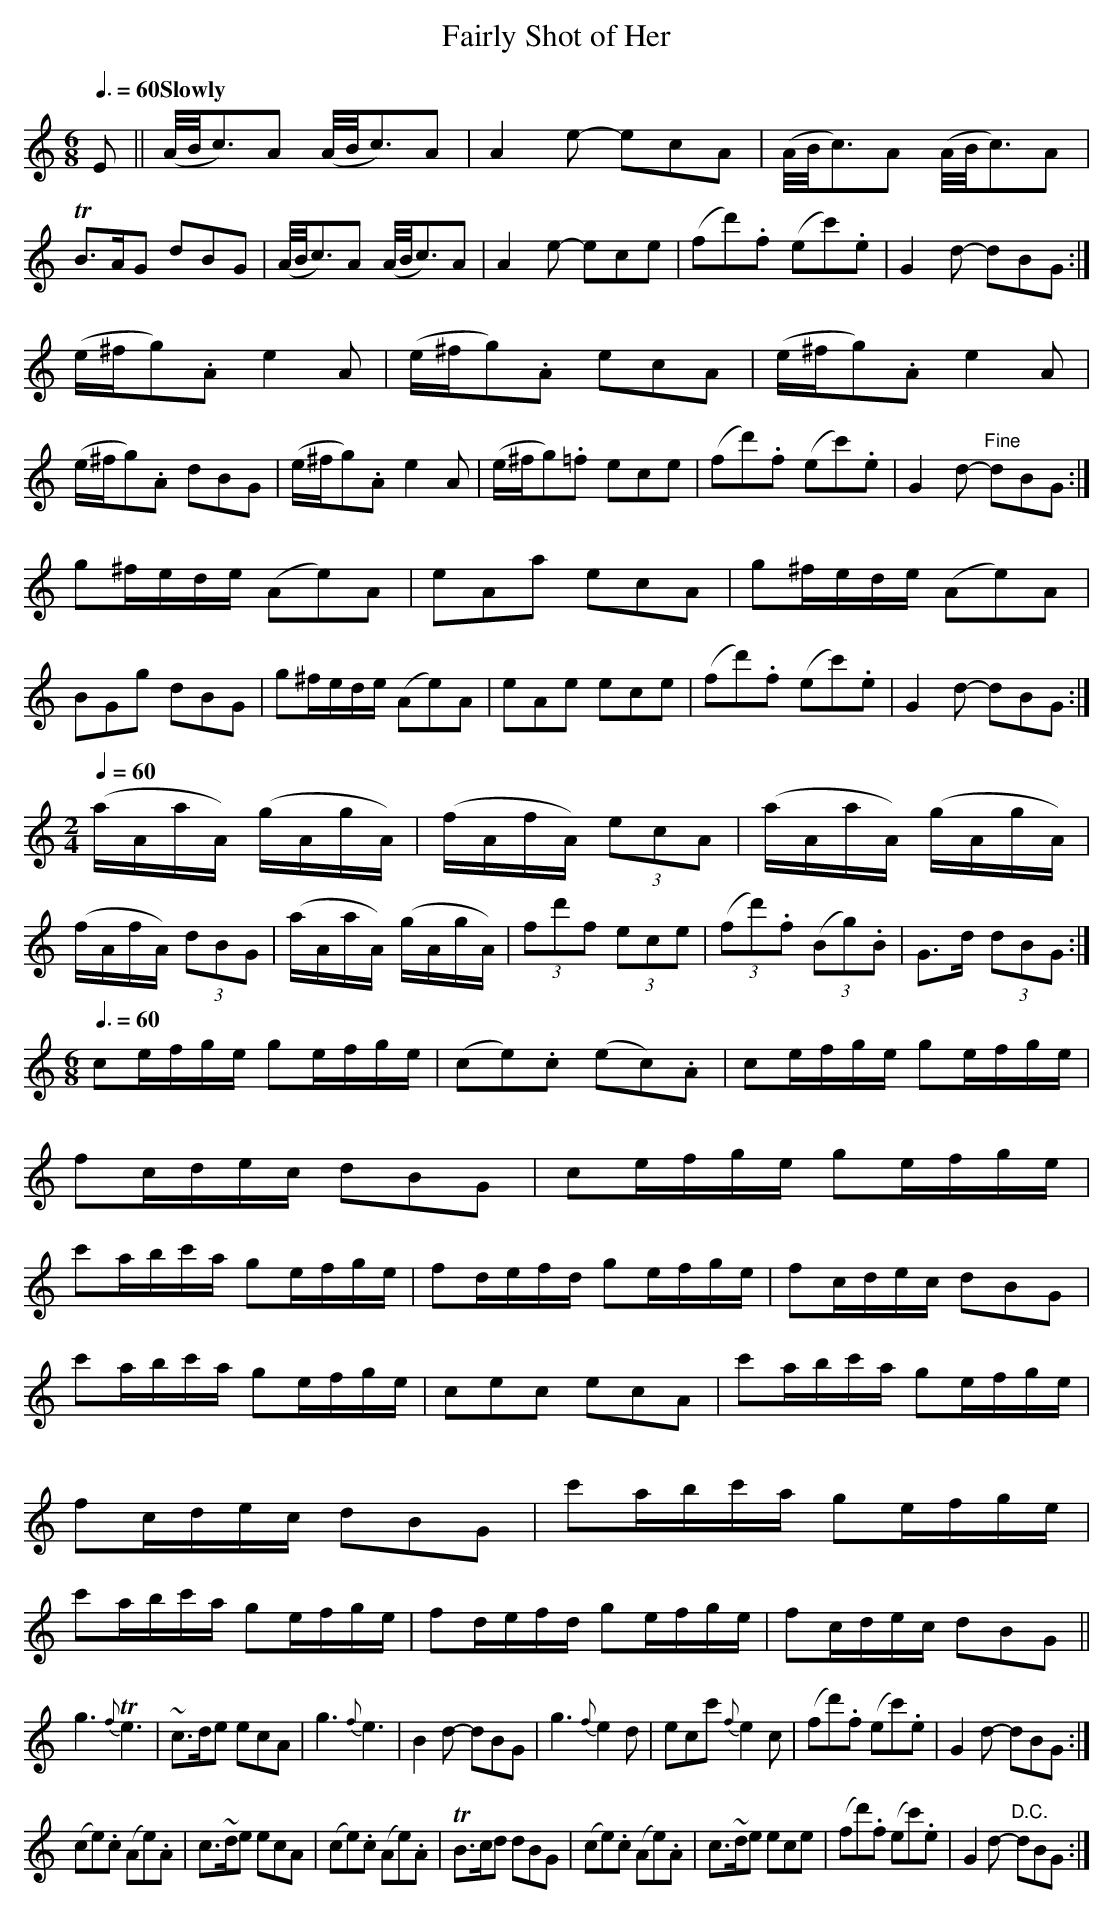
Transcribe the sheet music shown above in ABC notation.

X:1
T:Fairly Shot of Her
M:6/8
L:1/16
Q:3/8=60 "Slowly"
K:G Mixolydian
E2||\
(A/B/c3)A2 (A/B/c3)A2| A4     e2 - e2c2A2|(A/B/c3)A2 (A/B/c3)A2|TB3AG2        d2B2G2 |\
(A/B/c3)A2 (A/B/c3)A2| A4     e2 - e2c2e2|(f2d'2).f2 (e2c'2).e2| G4d2 -       d2B2G2:|
(e^fg2).A2  e4     A2|(e^fg2).A2   e2c2A2|(e^fg2).A2  e4     A2|(e^fg2).A2    d2B2G2 |\
(e^fg2).A2  e4     A2|(e^fg2).=f2  e2c2e2|(f2d'2).f2 (e2c'2).e2| G4d2 - "Fine"d2B2G2:|
 g2^fede   (A2e2)A2  | e2A2a2      e2c2A2| g2^fede   (A2e2)A2  | B2G2g2       d2B2G2 |\
 g2^fede   (A2e2)A2  | e2A2e2      e2c2e2|(f2d'2).f2 (e2c'2).e2| G4d2 -       d2B2G2:|
M:2/4
Q:1/4=60
(aAaA) (gAgA)|  (fAfA)  (3e2c2A2|  (aAaA)       (gAgA)   |(fAfA) (3d2B2G2 |\
(aAaA) (gAgA)|(3f2d'2f2 (3e2c2e2|(3(f2d'2).f2 (3(B2g2).B2| G3d   (3d2B2G2:|
M:6/8
Q:3/8=60
c2efge     g2efge  |(c2e2).c2  (e2c2).A2| c2efge     g2efge   | f2cdec       d2B2G2 |\
c2efge     g2efge  | c'2abc'a   g2efge  | f2defd     g2efge   | f2cdec       d2B2G2 |
c'2abc'a   g2efge  | c2e2c2     e2c2A2  | c'2abc'a   g2efge   | f2cdec       d2B2G2 |\
c'2abc'a   g2efge  | c'2abc'a   g2efge  | f2defd     g2efge   | f2cdec       d2B2G2||
g6     {f}Te6      |~c3de2      e2c2A2  | g6      {f}e6       | B4d2 -       d2B2G2 |\
g6      {f}e4d2    | e2c2c'2 {f}e4c2    |(f2d'2).f2 (e2c'2).e2| G4d2 -       d2B2G2:|
(c2e2).c2 (A2e2).A2| c3~de2     e2c2A2  |(c2e2).c2  (A2e2).A2 |TB3cd2        d2B2G2 |\
(c2e2).c2 (A2e2).A2| c3~de2     e2c2e2  |(f2d'2).f2 (e2c'2).e2| G4d2 - "D.C."d2B2G2:|
